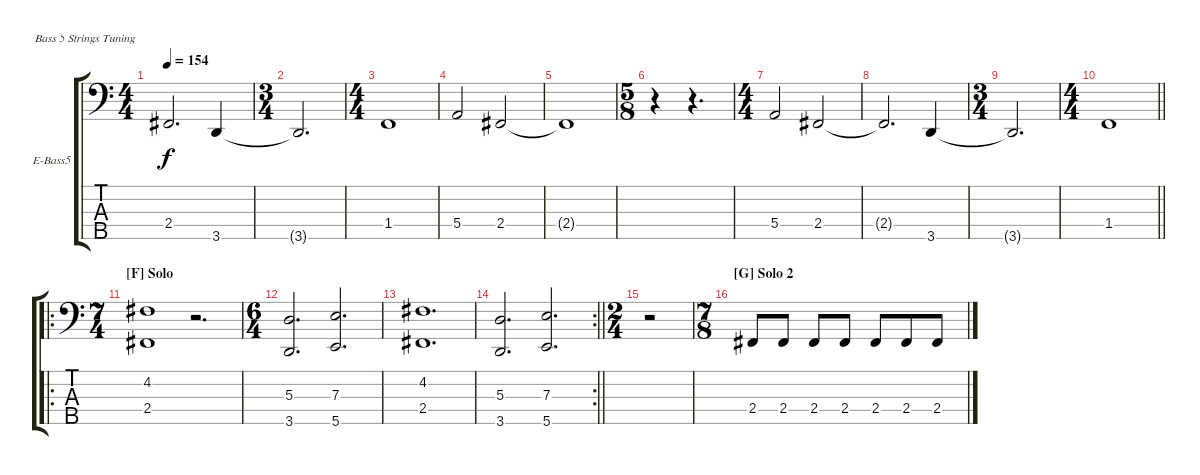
\bracketExtendMode groupsimilarinstruments
\firstSystemTrackNameOrientation horizontal
\otherSystemsTrackNameOrientation horizontal
\track ("Chebon Littlefield" "E-Bass5") {instrument electricbassfinger}
\staff {score tabs}
\tuning (G2 D2 A1 E1 B0)
\ts (4 4)
\tempo 154
\clef f4
\ks c
2.4{t}.2{d dy f} 3.5.4 |
\ts (3 4)
\beaming (8 2 2 2 2)
3.5{t}.2{d} |
\ts (4 4)
\beaming (8 2 2 2 2)
1.4.1 |
5.4.2 2.4.2 |
2.4{t}.1 |
\ts (5 8)
\beaming (8 2 2 2 2)
r.4 r.4{d} |
\ts (4 4)
\beaming (8 2 2 2 2)
5.4.2 2.4.2 |
2.4{t}.2{d} 3.5.4 |
\ts (3 4)
\beaming (8 2 2 2 2)
3.5{t}.2{d} |
\ts (4 4)
\beaming (8 2 2 2 2)
\barLineRight lightlight
1.4.1 |
\ro
\ts (7 4)
\beaming (8 2 2 2 8)
\section ("F" "Solo")
(4.2 2.4).1 r.2{d} |
\ts (6 4)
\beaming (8 2 2 2 6)
(5.3 3.5).2{d} (7.3 5.5).2{d} |
(4.2 2.4).1{d} |
\rc 2
\barLineRight lightlight
(5.3 3.5).2{d} (7.3 5.5).2{d} |
\ts (2 4)
\beaming (8 2 2)
r.2 |
\ts (7 8)
\beaming (8 2 2 3)
\section ("G" "Solo 2")
2.4.8 2.4.8 2.4.8 2.4.8 2.4.8 2.4.8 2.4.8
